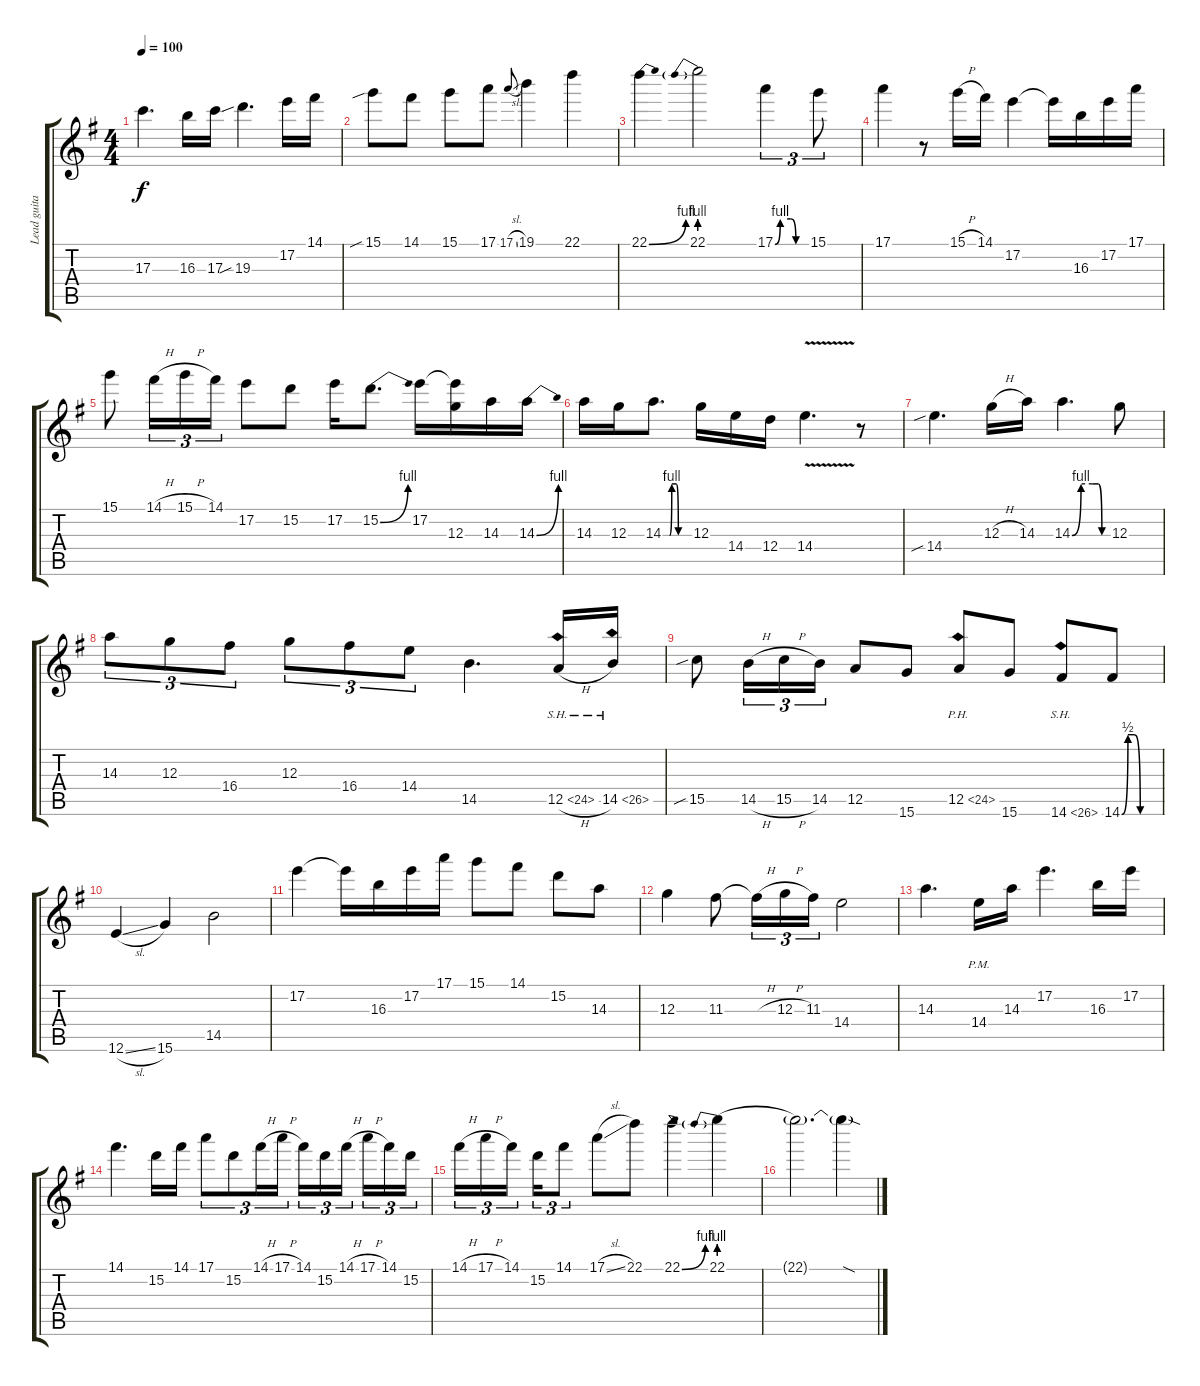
\track ("Lead guitar" "Lead guita") {instrument overdrivenguitar}
\staff {score tabs}
\tuning (E4 B3 G3 D3 A2 E2) {hide}
\ts (4 4)
\tempo 100
\clef g2
\ks g
17.3.4{d dy f} 16.3.16 17.3.16 19.3{sib}.4{d} 17.2.16 14.1.16 |
15.1{sib}.8 14.1.8 15.1.8 17.1.8 17.1{sl}.8{gr onbeat} 19.1.4 22.1.4 |
22.1{be (bend 0 0 60 4)}.4 22.1{be (prebend 0 4 60 4)}.2 17.1{be (custom 0 0 10 4 30 4 40 0 46 0 60 0)}.4{tu (3 2)} 15.1.8{tu (3 2)} |
17.1.4 r.8 15.1{h}.16 14.1.16 17.2.4 17.2{t}.16 16.3.16 17.2.16 17.1.16 |
15.1.8 14.1{h}.16{tu (3 2)} 15.1{h}.16{tu (3 2)} 14.1.16{tu (3 2)} 17.2.8 15.2.8 17.2.16 15.2{be (bend 0 0 60 4)}.8{d} 17.2.16 (17.2{t} 12.3).16 14.3.16 14.3{be (bend 0 0 60 4)}.16 |
14.3.16 12.3.16 14.3{be (custom 0 0 15 0 20 4 30 4 35 0 60 0)}.8{d} 12.3.16 14.4.16 12.4.16 14.4{v}.4{d} r.8 |
14.4{sib}.4{d} 12.3{h}.16 14.3.16 14.3{be (custom 0 0 15 4 34 4 44 4 50 0 60 0)}.4{d} 12.3.8 |
14.3.8{tu (3 2)} 12.3.8{tu (3 2)} 16.4.8{tu (3 2)} 12.3.8{tu (3 2)} 16.4.8{tu (3 2)} 14.4.8{tu (3 2)} 14.5.4{d} 12.5{sh 12 h}.16 14.5{sh 12}.16 |
15.5{sib}.8 14.5{h}.16{tu (3 2)} 15.5{h}.16{tu (3 2)} 14.5.16{tu (3 2)} 12.5.8 15.6.8 12.5{ph 12}.8 15.6.8 14.6{sh 12}.8 14.6{be (custom 0 0 10 2 20 2 30 0 60 0)}.8 |
12.6{sl}.4 15.6.4 14.5.2 |
17.2.4 17.2{t}.16 16.3.16 17.2.16 17.1.16 15.1.8 14.1.8 15.2.8 14.3.8 |
12.3.4 11.3.8 11.3{h t}.16{tu (3 2)} 12.3{h}.16{tu (3 2)} 11.3.16{tu (3 2)} 14.4.2 |
14.3.4{d} 14.4{pm}.16 14.3.16 17.2.4{d} 16.3.16 17.2.16 |
14.1.4{d} 15.2.16 14.1.16 17.1.8{tu (3 2)} 15.2.8{tu (3 2)} 14.1{h}.16{tu (3 2)} 17.1{h}.16{tu (3 2)} 14.1.16{tu (3 2)} 15.2.16{tu (3 2)} 14.1{h}.16{tu (3 2) beam splitsecondary} 17.1{h}.16{tu (3 2)} 14.1.16{tu (3 2)} 15.2.16{tu (3 2)} |
14.1{h}.16{tu (3 2)} 17.1{h}.16{tu (3 2)} 14.1.16{tu (3 2) beam splitsecondary} 15.2.16{tu (3 2)} 14.1.8{tu (3 2)} 17.1{sl}.8 22.1.8 22.1{be (bend 0 0 60 4)}.4 22.1{be (prebend 0 4 60 4)}.4 |
22.1{t}.2{d} 22.1{sod t}.4
